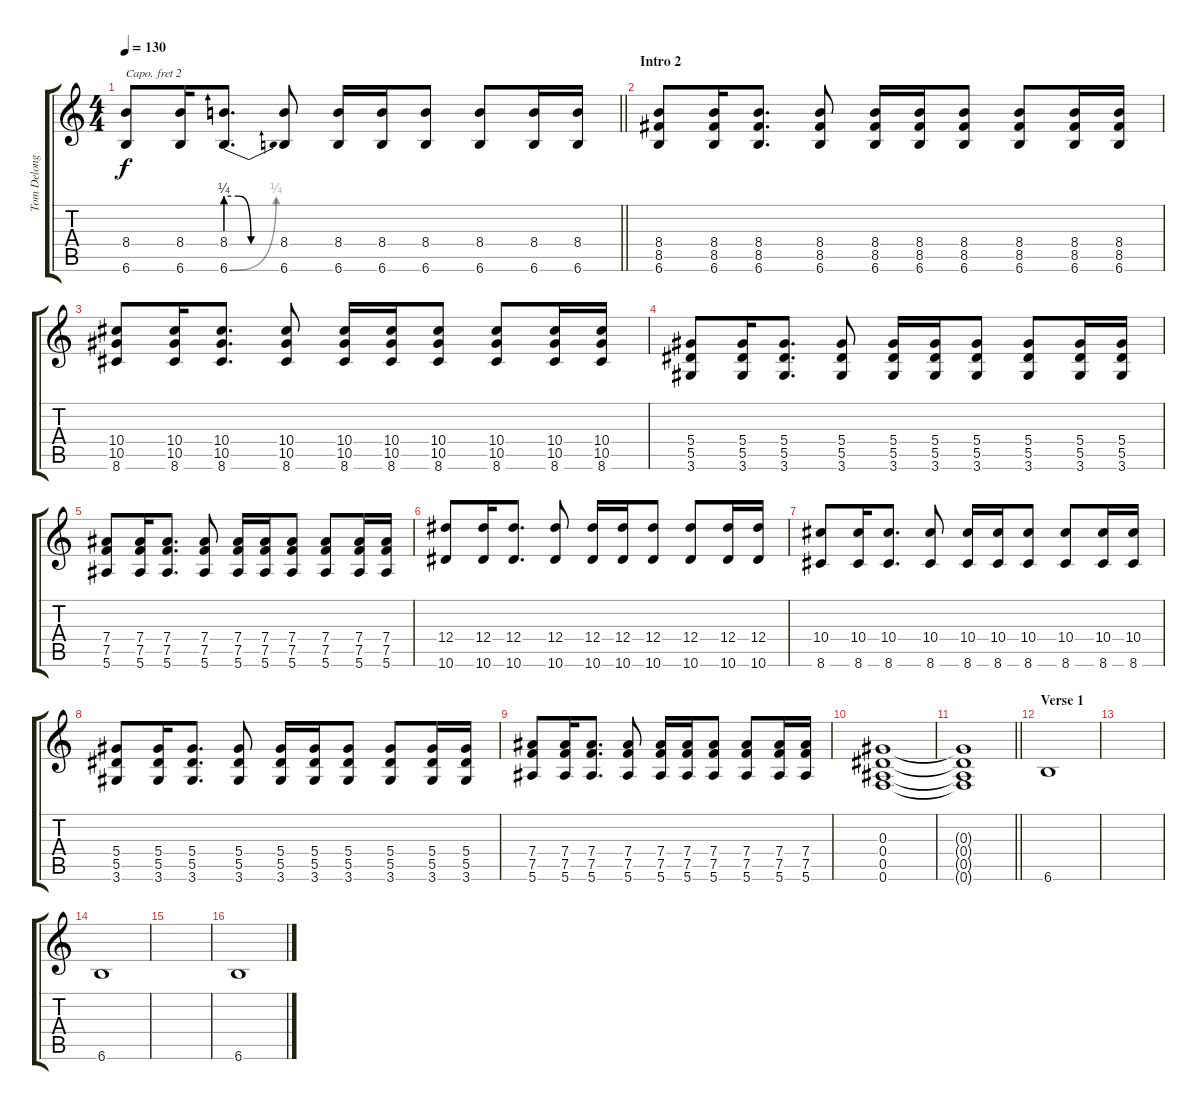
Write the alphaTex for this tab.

\track ("Tom Delonge [Guitar]" "Tom Delong") {instrument distortionguitar}
\staff {score tabs}
\capo 2
\tuning (Eb4 Bb3 Gb3 Db3 Ab2 Eb2) {hide}
\ts (4 4)
\tempo 130
\clef g2
\barLineRight lightlight
\ks c
(8.4 6.6).8{dy f} (8.4 6.6).16 (8.4{be (custom 0 1 15 1 30 0 60 0)} 6.6{be (bend 0 0 60 1)}).8{d} (8.4 6.6).8 (8.4 6.6).16 (8.4 6.6).16 (8.4 6.6).8 (8.4 6.6).8 (8.4 6.6).16 (8.4 6.6).16 |
\section ("" "Intro 2")
(8.4 8.5 6.6).8 (8.4 8.5 6.6).16 (8.4 8.5 6.6).8{d} (8.4 8.5 6.6).8 (8.4 8.5 6.6).16 (8.4 8.5 6.6).16 (8.4 8.5 6.6).8 (8.4 8.5 6.6).8 (8.4 8.5 6.6).16 (8.4 8.5 6.6).16 |
(10.4 10.5 8.6).8 (10.4 10.5 8.6).16 (10.4 10.5 8.6).8{d} (10.4 10.5 8.6).8 (10.4 10.5 8.6).16 (10.4 10.5 8.6).16 (10.4 10.5 8.6).8 (10.4 10.5 8.6).8 (10.4 10.5 8.6).16 (10.4 10.5 8.6).16 |
(5.4 5.5 3.6).8 (5.4 5.5 3.6).16 (5.4 5.5 3.6).8{d} (5.4 5.5 3.6).8 (5.4 5.5 3.6).16 (5.4 5.5 3.6).16 (5.4 5.5 3.6).8 (5.4 5.5 3.6).8 (5.4 5.5 3.6).16 (5.4 5.5 3.6).16 |
(7.4 7.5 5.6).8 (7.4 7.5 5.6).16 (7.4 7.5 5.6).8{d} (7.4 7.5 5.6).8 (7.4 7.5 5.6).16 (7.4 7.5 5.6).16 (7.4 7.5 5.6).8 (7.4 7.5 5.6).8 (7.4 7.5 5.6).16 (7.4 7.5 5.6).16 |
(12.4 10.6).8 (12.4 10.6).16 (12.4 10.6).8{d} (12.4 10.6).8 (12.4 10.6).16 (12.4 10.6).16 (12.4 10.6).8 (12.4 10.6).8 (12.4 10.6).16 (12.4 10.6).16 |
(10.4 8.6).8 (10.4 8.6).16 (10.4 8.6).8{d} (10.4 8.6).8 (10.4 8.6).16 (10.4 8.6).16 (10.4 8.6).8 (10.4 8.6).8 (10.4 8.6).16 (10.4 8.6).16 |
(5.4 5.5 3.6).8 (5.4 5.5 3.6).16 (5.4 5.5 3.6).8{d} (5.4 5.5 3.6).8 (5.4 5.5 3.6).16 (5.4 5.5 3.6).16 (5.4 5.5 3.6).8 (5.4 5.5 3.6).8 (5.4 5.5 3.6).16 (5.4 5.5 3.6).16 |
(7.4 7.5 5.6).8 (7.4 7.5 5.6).16 (7.4 7.5 5.6).8{d} (7.4 7.5 5.6).8 (7.4 7.5 5.6).16 (7.4 7.5 5.6).16 (7.4 7.5 5.6).8 (7.4 7.5 5.6).8 (7.4 7.5 5.6).16 (7.4 7.5 5.6).16 |
(0.3 0.4 0.5 0.6).1 |
\barLineRight lightlight
(0.3{t} 0.4{t} 0.5{t} 0.6{t}).1 |
\section ("" "Verse 1")
6.6.1 |
|
6.6.1 |
|
6.6.1
